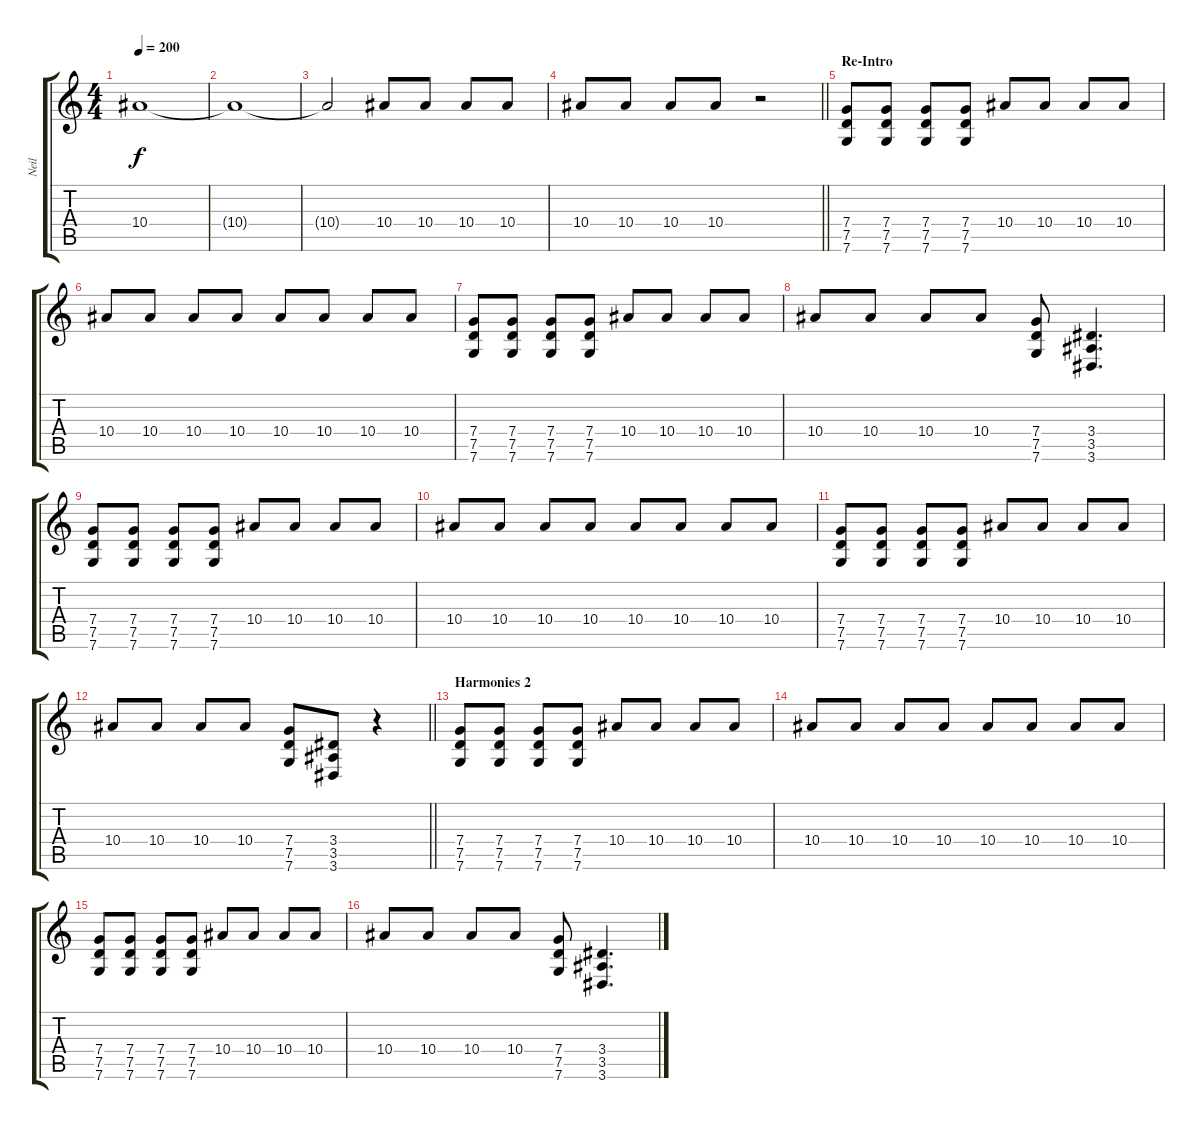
\track ("Neil" "Neil") {instrument distortionguitar}
\staff {score tabs}
\tuning (D4 A3 F3 C3 G2 C2) {hide}
\ts (4 4)
\section ("" "")
\tempo 200
\clef g2
\ks c
10.4{t}.1{dy f} |
10.4{t}.1 |
10.4{t}.2 10.4.8 10.4.8 10.4.8 10.4.8 |
\barLineRight lightlight
10.4.8 10.4.8 10.4.8 10.4.8 r.2 |
\section ("" "Re-Intro")
(7.4 7.5 7.6).8 (7.4 7.5 7.6).8 (7.4 7.5 7.6).8 (7.4 7.5 7.6).8 10.4.8 10.4.8 10.4.8 10.4.8 |
10.4.8 10.4.8 10.4.8 10.4.8 10.4.8 10.4.8 10.4.8 10.4.8 |
(7.4 7.5 7.6).8 (7.4 7.5 7.6).8 (7.4 7.5 7.6).8 (7.4 7.5 7.6).8 10.4.8 10.4.8 10.4.8 10.4.8 |
10.4.8 10.4.8 10.4.8 10.4.8 (7.4 7.5 7.6).8 (3.4 3.5 3.6).4{d} |
(7.4 7.5 7.6).8 (7.4 7.5 7.6).8 (7.4 7.5 7.6).8 (7.4 7.5 7.6).8 10.4.8 10.4.8 10.4.8 10.4.8 |
10.4.8 10.4.8 10.4.8 10.4.8 10.4.8 10.4.8 10.4.8 10.4.8 |
(7.4 7.5 7.6).8 (7.4 7.5 7.6).8 (7.4 7.5 7.6).8 (7.4 7.5 7.6).8 10.4.8 10.4.8 10.4.8 10.4.8 |
\barLineRight lightlight
10.4.8 10.4.8 10.4.8 10.4.8 (7.4 7.5 7.6).8 (3.4 3.5 3.6).8 r.4 |
\section ("" "Harmonies 2")
(7.4 7.5 7.6).8 (7.4 7.5 7.6).8 (7.4 7.5 7.6).8 (7.4 7.5 7.6).8 10.4.8 10.4.8 10.4.8 10.4.8 |
10.4.8 10.4.8 10.4.8 10.4.8 10.4.8 10.4.8 10.4.8 10.4.8 |
(7.4 7.5 7.6).8 (7.4 7.5 7.6).8 (7.4 7.5 7.6).8 (7.4 7.5 7.6).8 10.4.8 10.4.8 10.4.8 10.4.8 |
10.4.8 10.4.8 10.4.8 10.4.8 (7.4 7.5 7.6).8 (3.4 3.5 3.6).4{d}
